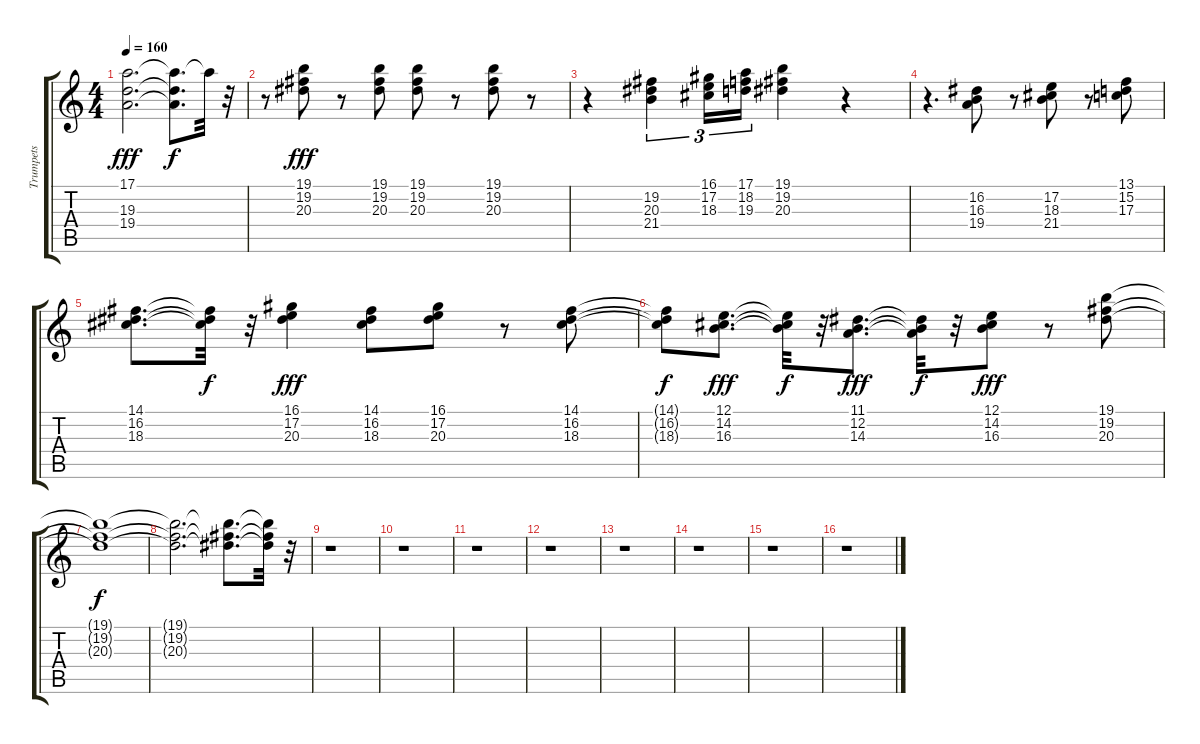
\track ("Trumpets" "Trumpets") {instrument trumpet}
\staff {score tabs}
\tuning (E4 B3 G3 D3 A2 E2) {hide}
\ts (4 4)
\tempo 160
\clef g2
\ks c
(17.1 19.3 19.4).2{d dy fff} (17.1{t} 19.3{t} 19.4{t}).8{d dy f} 17.1{t}.32 r.32 |
r.8 (19.1 19.2 20.3).8{dy fff} r.8 (19.1 19.2 20.3).8 (19.1 19.2 20.3).8 r.8 (19.1 19.2 20.3).8 r.8 |
r.4 (19.2 20.3 21.4).4{tu (3 2)} (16.1 17.2 18.3).16{tu (3 2)} (17.1 18.2 19.3).16{tu (3 2)} (19.1 19.2 20.3).4 r.4 |
r.4{d} (16.2 16.3 19.4).8 r.8 (17.2 18.3 21.4).8 r.8 (13.1 15.2 17.3).8 |
(14.1 16.2 18.3).8{d} (14.1{t} 16.2{t} 18.3{t}).32{dy f} r.32 (16.1 17.2 20.3).4{dy fff} (14.1 16.2 18.3).8 (16.1 17.2 20.3).8 r.8 (14.1 16.2 18.3).8 |
(14.1{t} 16.2{t} 18.3{t}).8{dy f} (12.1 14.2 16.3).8{d dy fff} (12.1{t} 14.2{t} 16.3{t}).32{dy f} r.32 (11.1 12.2 14.3).8{d dy fff} (11.1{t} 12.2{t} 14.3{t}).32{dy f} r.32 (12.1 14.2 16.3).8{dy fff} r.8 (19.1 19.2 20.3).8 |
(19.1{t} 19.2{t} 20.3{t}).1{dy f} |
(19.1{t} 19.2{t} 20.3{t}).2{d} (19.1{t} 19.2{t} 20.3{t}).8{d} (19.1{t} 19.2{t} 20.3{t}).32 r.32 |
r.1 |
r.1 |
r.1 |
r.1 |
r.1 |
r.1 |
r.1 |
r.1
